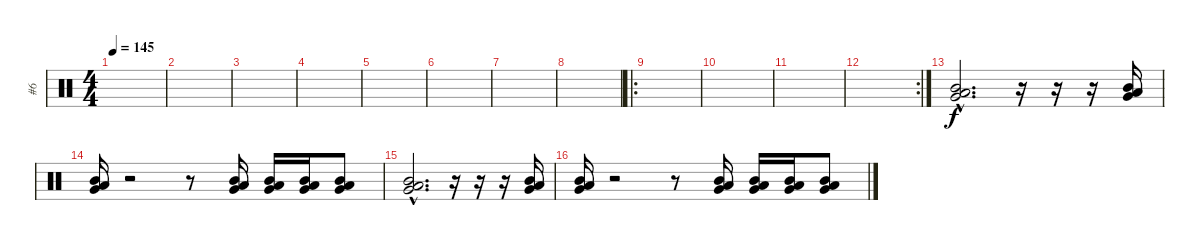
\track ("#6" "#6") {instrument percussion}
\staff {score}
\articulation defaults
\ts (4 4)
\tempo 145
\clef neutral
\ks c
|
|
|
|
|
|
|
|
\ro
|
|
|
\rc 2
|
("Mid Tom (hit)"{hac} "Low Floor Tom (hit)"{hac} "Very Low Tom (hit)"{hac}).2{d} r.16 r.16 r.16 ("Mid Tom (hit)" "Low Floor Tom (hit)" "Very Low Tom (hit)").16 |
("Mid Tom (hit)" "Low Floor Tom (hit)" "Very Low Tom (hit)").16 r.2 r.8 ("Mid Tom (hit)" "Low Floor Tom (hit)" "Very Low Tom (hit)").16 ("Mid Tom (hit)" "Low Floor Tom (hit)" "Very Low Tom (hit)").16 ("Mid Tom (hit)" "Low Floor Tom (hit)" "Very Low Tom (hit)").16 ("Mid Tom (hit)" "Low Floor Tom (hit)" "Very Low Tom (hit)").8 |
("Mid Tom (hit)"{hac} "Low Floor Tom (hit)"{hac} "Very Low Tom (hit)"{hac}).2{d} r.16 r.16 r.16 ("Mid Tom (hit)" "Low Floor Tom (hit)" "Very Low Tom (hit)").16 |
("Mid Tom (hit)" "Low Floor Tom (hit)" "Very Low Tom (hit)").16 r.2 r.8 ("Mid Tom (hit)" "Low Floor Tom (hit)" "Very Low Tom (hit)").16 ("Mid Tom (hit)" "Low Floor Tom (hit)" "Very Low Tom (hit)").16 ("Mid Tom (hit)" "Low Floor Tom (hit)" "Very Low Tom (hit)").16 ("Mid Tom (hit)" "Low Floor Tom (hit)" "Very Low Tom (hit)").8
